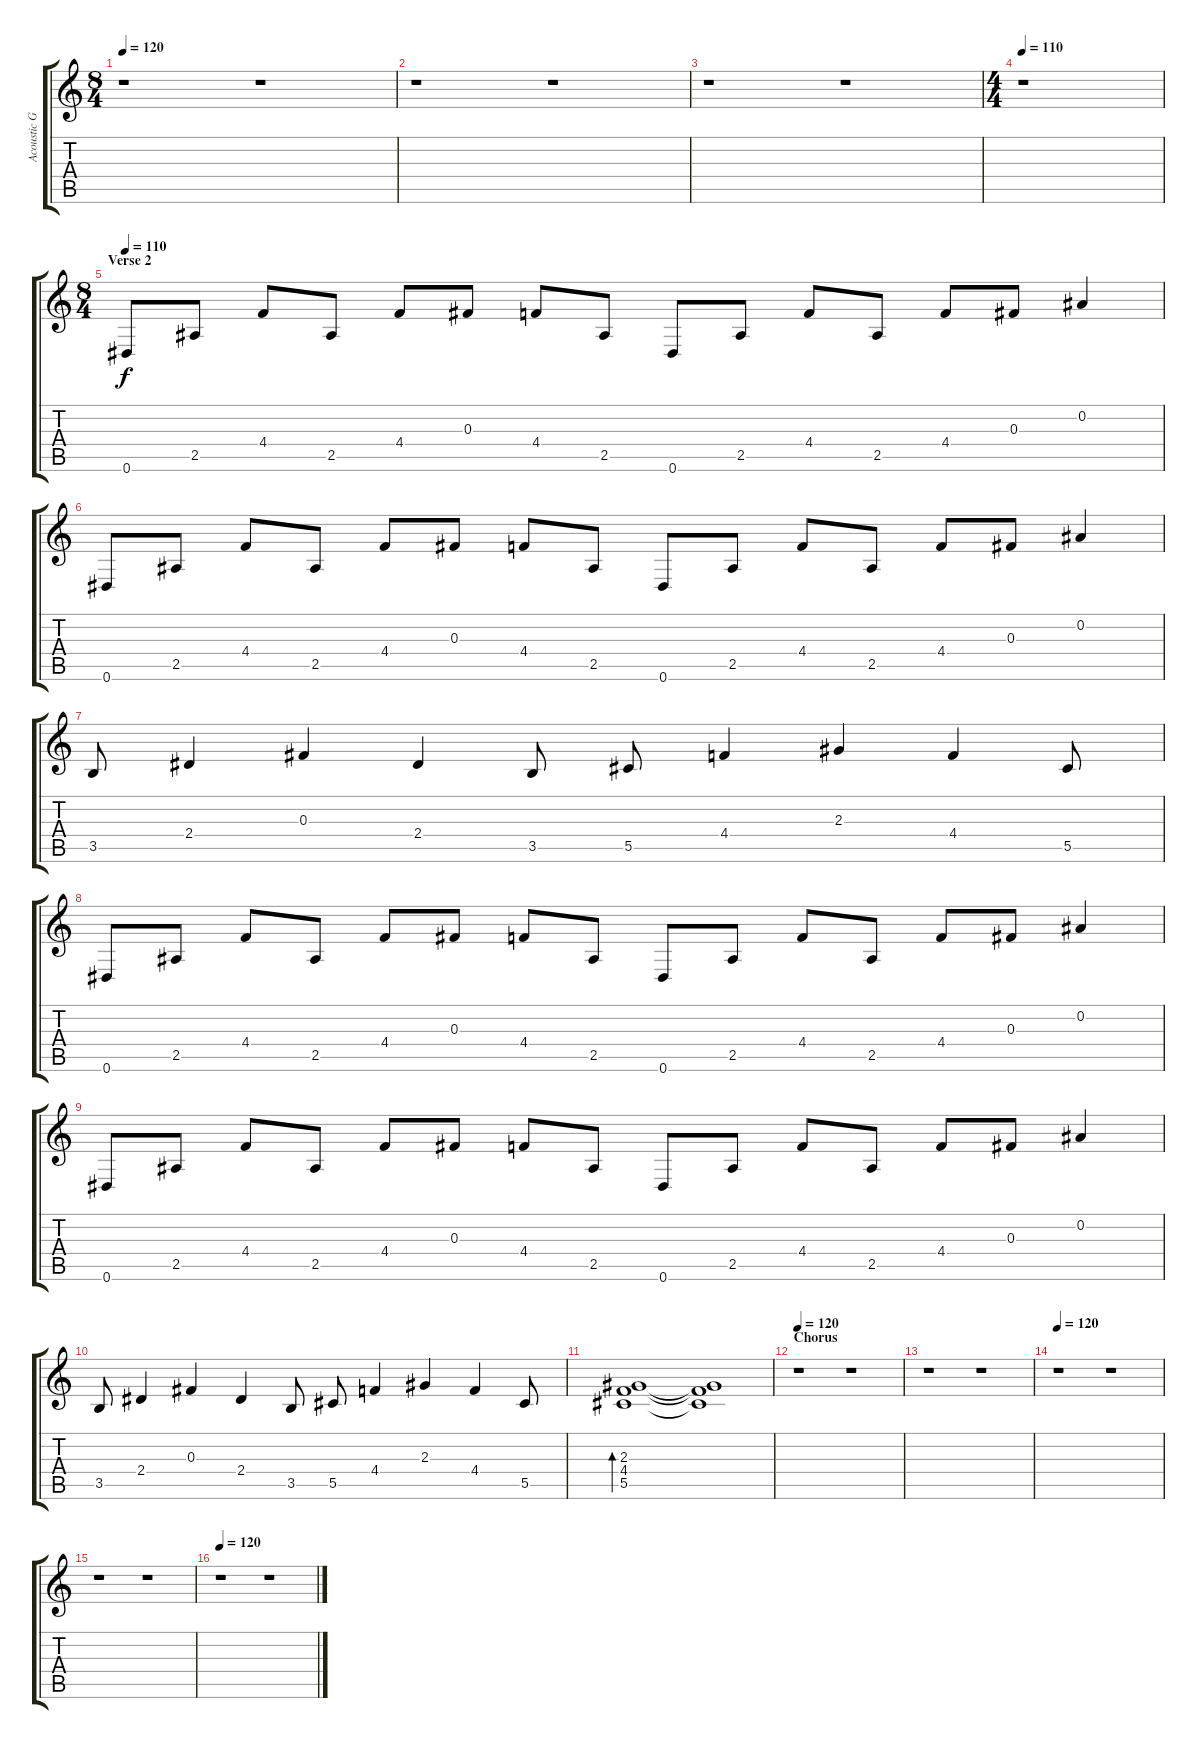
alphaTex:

\track ("Acoustic Guitar" "Acoustic G") {instrument acousticguitarsteel}
\staff {score tabs}
\tuning (Eb4 Bb3 Gb3 Db3 Ab2 Eb2) {hide}
\ts (8 4)
\tempo 120
\clef g2
\ks c
r.1{dy f} r.1 |
r.1 r.1 |
r.1 r.1 |
\ts (4 4)
\tempo 110
r.1 |
\ts (8 4)
\section ("" "Verse 2")
\tempo 110
0.6.8 2.5.8 4.4.8 2.5.8 4.4.8 0.3.8 4.4.8 2.5.8 0.6.8 2.5.8 4.4.8 2.5.8 4.4.8 0.3.8 0.2.4 |
0.6.8 2.5.8 4.4.8 2.5.8 4.4.8 0.3.8 4.4.8 2.5.8 0.6.8 2.5.8 4.4.8 2.5.8 4.4.8 0.3.8 0.2.4 |
3.5.8 2.4.4 0.3.4 2.4.4 3.5.8 5.5.8 4.4.4 2.3.4 4.4.4 5.5.8 |
0.6.8 2.5.8 4.4.8 2.5.8 4.4.8 0.3.8 4.4.8 2.5.8 0.6.8 2.5.8 4.4.8 2.5.8 4.4.8 0.3.8 0.2.4 |
0.6.8 2.5.8 4.4.8 2.5.8 4.4.8 0.3.8 4.4.8 2.5.8 0.6.8 2.5.8 4.4.8 2.5.8 4.4.8 0.3.8 0.2.4 |
3.5.8 2.4.4 0.3.4 2.4.4 3.5.8 5.5.8 4.4.4 2.3.4 4.4.4 5.5.8 |
(2.3 4.4 5.5).1{bd 240} (2.3{t} 4.4{t} 5.5{t}).1 |
\section ("" "Chorus")
\tempo 120
r.1 r.1 |
r.1 r.1 |
\tempo 120
r.1 r.1 |
r.1 r.1 |
\tempo 120
r.1 r.1
